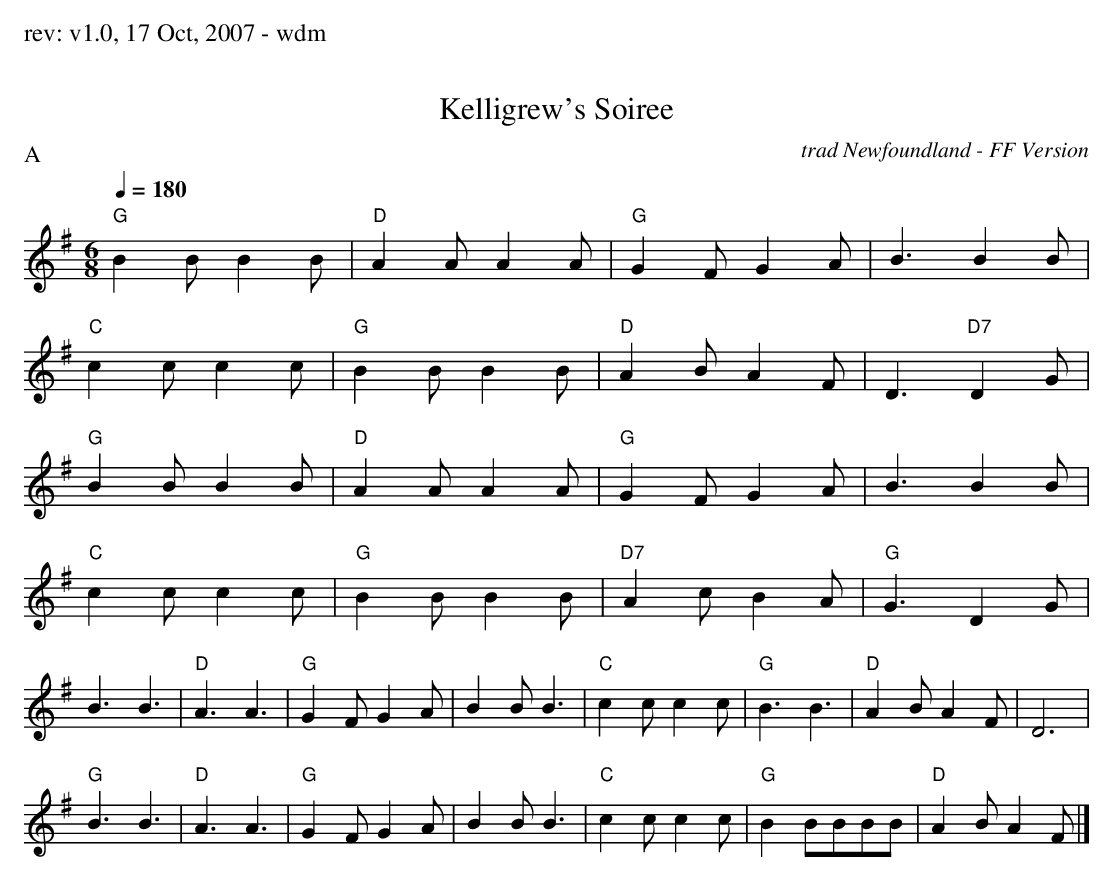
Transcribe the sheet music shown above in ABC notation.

X:1
T:Kelligrew's Soiree
O: trad Newfoundland - FF Version
P: A
M:6/8
L:1/8
Q:1/4=180
K:G
"G"B2BB2B|"D"A2A A2A|"G"G2F G2A|B3B2B|
"C"c2cc2c|"G"B2B B2B|"D"A2B A2F|D3"D7"D2G|
"G"B2BB2B|"D"A2A A2A|"G"G2F G2A|B3B2B|
"C"c2cc2c|"G"B2B B2B|"D7"A2c B2A|"G"G3D2G|
B3B3| "D"A3A3|"G" G2FG2A|B2BB3|"C"c2cc2c|"G"B3B3|"D"A2BA2F|D6|
"G"B3B3| "D"A3A3|"G" G2FG2A|B2BB3|"C"c2cc2c|"G"B2BBBB|"D"A2BA2F|]
